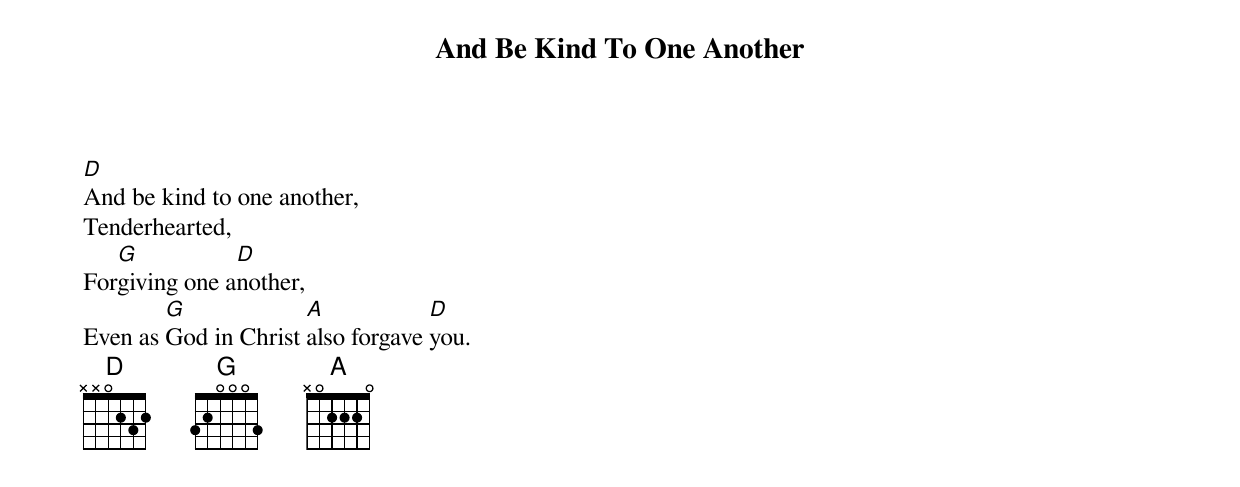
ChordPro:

{title: And Be Kind To One Another}


[D]And be kind to one another,
[]Tenderhearted,
For[G]giving one a[D]nother,
Even as [G]God in Christ [A]also forgave [D]you.
